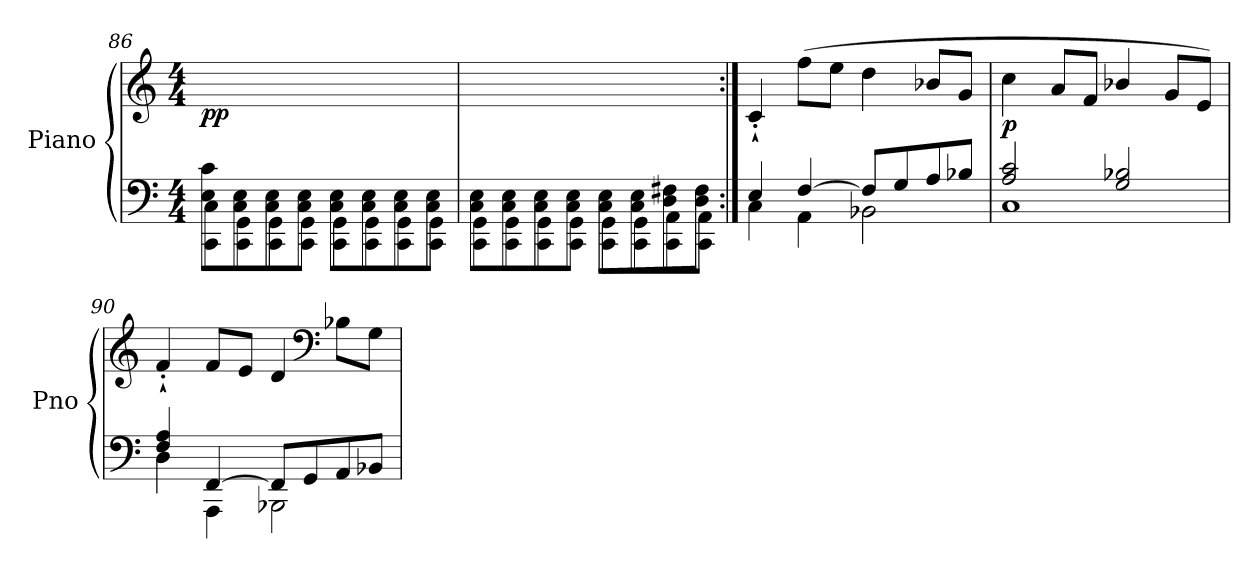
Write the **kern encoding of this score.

**kern	**kern	**dynam
*part1	*part1	*part1
*staff2	*staff1	*staff1/2
*I"Piano	*	*
*I'Pno	*	*
!!LO:LB:g=z
*clefF4	*clefG2	*
*k[]	*k[]	*
*M4/4	*M4/4	*
=86	=86	=86
*^	*	*
!	!	!	!LO:DY:b
8E\ 8c\L	8CC\ 8C\L	1ryy	pp
8C\ 8E\	8CC\ 8GG\	.	.
8C\ 8E\	8CC\ 8GG\	.	.
8C\ 8E\J	8CC\ 8GG\J	.	.
8C\ 8E\L	8CC\ 8GG\L	.	.
8C\ 8E\	8CC\ 8GG\	.	.
8C\ 8E\	8CC\ 8GG\	.	.
8C\ 8E\J	8CC\ 8GG\J	.	.
=87	=87	=87	=87
8C\ 8E\L	8CC\ 8GG\L	1ryy	.
8C\ 8E\	8CC\ 8GG\	.	.
8C\ 8E\	8CC\ 8GG\	.	.
8C\ 8E\J	8CC\ 8GG\J	.	.
8C\ 8E\L	8CC\ 8GG\L	.	.
8C\ 8E\	8CC\ 8GG\	.	.
8D\ 8F#X\	8CC\ 8AA\	.	.
8D\ 8F#\J	8CC\ 8AA\J	.	.
!!LO:LB:g=z
=88:|!	=88:|!	=88:|!	=88:|!
4E/	4C\	4c`'/	.
!	!	!	!LO:DY:b
[4F/	4AA\	(8ff\L	other-dynamics
.	.	8ee\J	.
8F/L]	2BB-X\	4dd\	.
8G/	.	.	.
8A/	.	8b-X/L	.
8B-X/J	.	8g/J	.
=89	=89	=89	=89
!	!	!	!LO:DY:b
2A/ 2c/	1C	4cc\	p
.	.	8a/L	.
.	.	8f/J	.
2G/ 2B-X/	.	4b-X/	.
.	.	8g/L	.
.	.	8e/J)	.
=90	=90	=90	=90
4F/ 4A/	4D\	4f'`/	.
!	!	!	!LO:DY:b
[4FF/	4AAA\	8f/L	other-dynamics
.	.	8e/J	.
8FF/L]	2BBB-X\	4d/	.
8GG/	.	.	.
*	*	*clefF4	*
8AA/	.	8B-X\L	.
8BB-X/J	.	8G\J	.
*v	*v	*	*
=	=	=
*-	*-	*-
